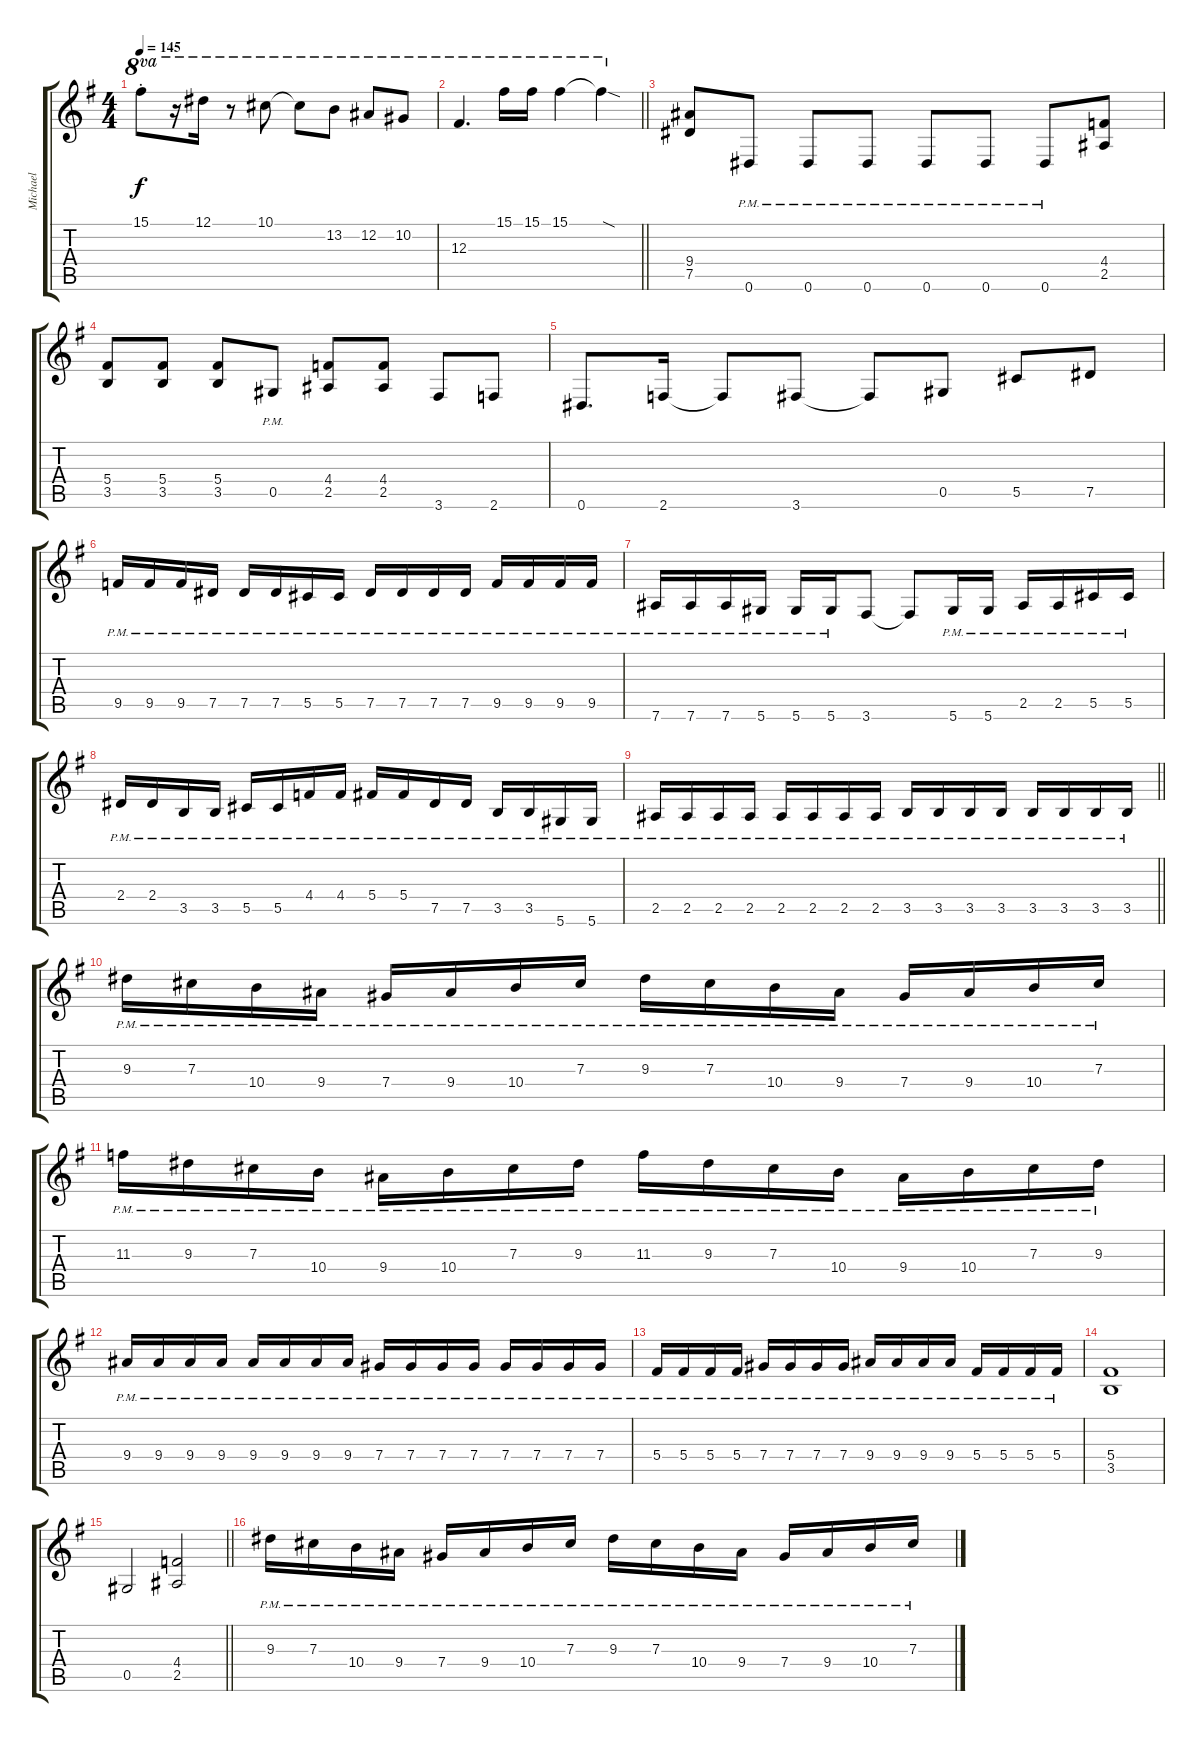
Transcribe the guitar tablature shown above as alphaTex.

\track ("Michael" "Michael") {instrument distortionguitar}
\staff {score tabs}
\tuning (Eb4 Bb3 Gb3 Db3 Ab2 Eb2) {hide}
\ts (4 4)
\tempo 145
\clef g2
\ks eminor
15.1{st}.8{ot 8va dy f} r.16{ot 8va} 12.1.16{ot 8va} r.8{ot 8va} 10.1.8{ot 8va} 10.1{t}.8{ot 8va} 13.2.8{ot 8va} 12.2.8{ot 8va} 10.2.8{ot 8va} |
\barLineRight lightlight
12.3.4{d ot 8va} 15.1.16{ot 8va} 15.1.16{ot 8va} 15.1.4{ot 8va} 15.1{sod t}.4{ot 8va} |
(9.4 7.5).8 0.6{pm}.8 0.6{pm}.8 0.6{pm}.8 0.6{pm}.8 0.6{pm}.8 0.6{pm}.8 (4.4 2.5).8 |
(5.4 3.5).8 (5.4 3.5).8 (5.4 3.5).8 0.5{pm}.8 (4.4 2.5).8 (4.4 2.5).8 3.6.8 2.6.8 |
0.6.8{d} 2.6.16 2.6{t}.8 3.6.8 3.6{t}.8 0.5.8 5.5.8 7.5.8 |
9.5{pm}.16 9.5{pm}.16 9.5{pm}.16 7.5{pm}.16 7.5{pm}.16 7.5{pm}.16 5.5{pm}.16 5.5{pm}.16 7.5{pm}.16 7.5{pm}.16 7.5{pm}.16 7.5{pm}.16 9.5{pm}.16 9.5{pm}.16 9.5{pm}.16 9.5{pm}.16 |
7.6{pm}.16 7.6{pm}.16 7.6{pm}.16 5.6{pm}.16 5.6{pm}.16 5.6{pm}.16 3.6.8 3.6{t}.8 5.6{pm}.16 5.6{pm}.16 2.5{pm}.16 2.5{pm}.16 5.5{pm}.16 5.5{pm}.16 |
2.4{pm}.16 2.4{pm}.16 3.5{pm}.16 3.5{pm}.16 5.5{pm}.16 5.5{pm}.16 4.4{pm}.16 4.4{pm}.16 5.4{pm}.16 5.4{pm}.16 7.5{pm}.16 7.5{pm}.16 3.5{pm}.16 3.5{pm}.16 5.6{pm}.16 5.6{pm}.16 |
\barLineRight lightlight
2.5{pm}.16 2.5{pm}.16 2.5{pm}.16 2.5{pm}.16 2.5{pm}.16 2.5{pm}.16 2.5{pm}.16 2.5{pm}.16 3.5{pm}.16 3.5{pm}.16 3.5{pm}.16 3.5{pm}.16 3.5{pm}.16 3.5{pm}.16 3.5{pm}.16 3.5{pm}.16 |
9.3{pm}.16 7.3{pm}.16 10.4{pm}.16 9.4{pm}.16 7.4{pm}.16 9.4{pm}.16 10.4{pm}.16 7.3{pm}.16 9.3{pm}.16 7.3{pm}.16 10.4{pm}.16 9.4{pm}.16 7.4{pm}.16 9.4{pm}.16 10.4{pm}.16 7.3{pm}.16 |
11.3{pm}.16 9.3{pm}.16 7.3{pm}.16 10.4{pm}.16 9.4{pm}.16 10.4{pm}.16 7.3{pm}.16 9.3{pm}.16 11.3{pm}.16 9.3{pm}.16 7.3{pm}.16 10.4{pm}.16 9.4{pm}.16 10.4{pm}.16 7.3{pm}.16 9.3{pm}.16 |
9.4{pm}.16 9.4{pm}.16 9.4{pm}.16 9.4{pm}.16 9.4{pm}.16 9.4{pm}.16 9.4{pm}.16 9.4{pm}.16 7.4{pm}.16 7.4{pm}.16 7.4{pm}.16 7.4{pm}.16 7.4{pm}.16 7.4{pm}.16 7.4{pm}.16 7.4{pm}.16 |
5.4{pm}.16 5.4{pm}.16 5.4{pm}.16 5.4{pm}.16 7.4{pm}.16 7.4{pm}.16 7.4{pm}.16 7.4{pm}.16 9.4{pm}.16 9.4{pm}.16 9.4{pm}.16 9.4{pm}.16 5.4{pm}.16 5.4{pm}.16 5.4{pm}.16 5.4{pm}.16 |
(5.4 3.5).1 |
\barLineRight lightlight
0.5.2 (4.4 2.5).2 |
9.3{pm}.16 7.3{pm}.16 10.4{pm}.16 9.4{pm}.16 7.4{pm}.16 9.4{pm}.16 10.4{pm}.16 7.3{pm}.16 9.3{pm}.16 7.3{pm}.16 10.4{pm}.16 9.4{pm}.16 7.4{pm}.16 9.4{pm}.16 10.4{pm}.16 7.3{pm}.16
